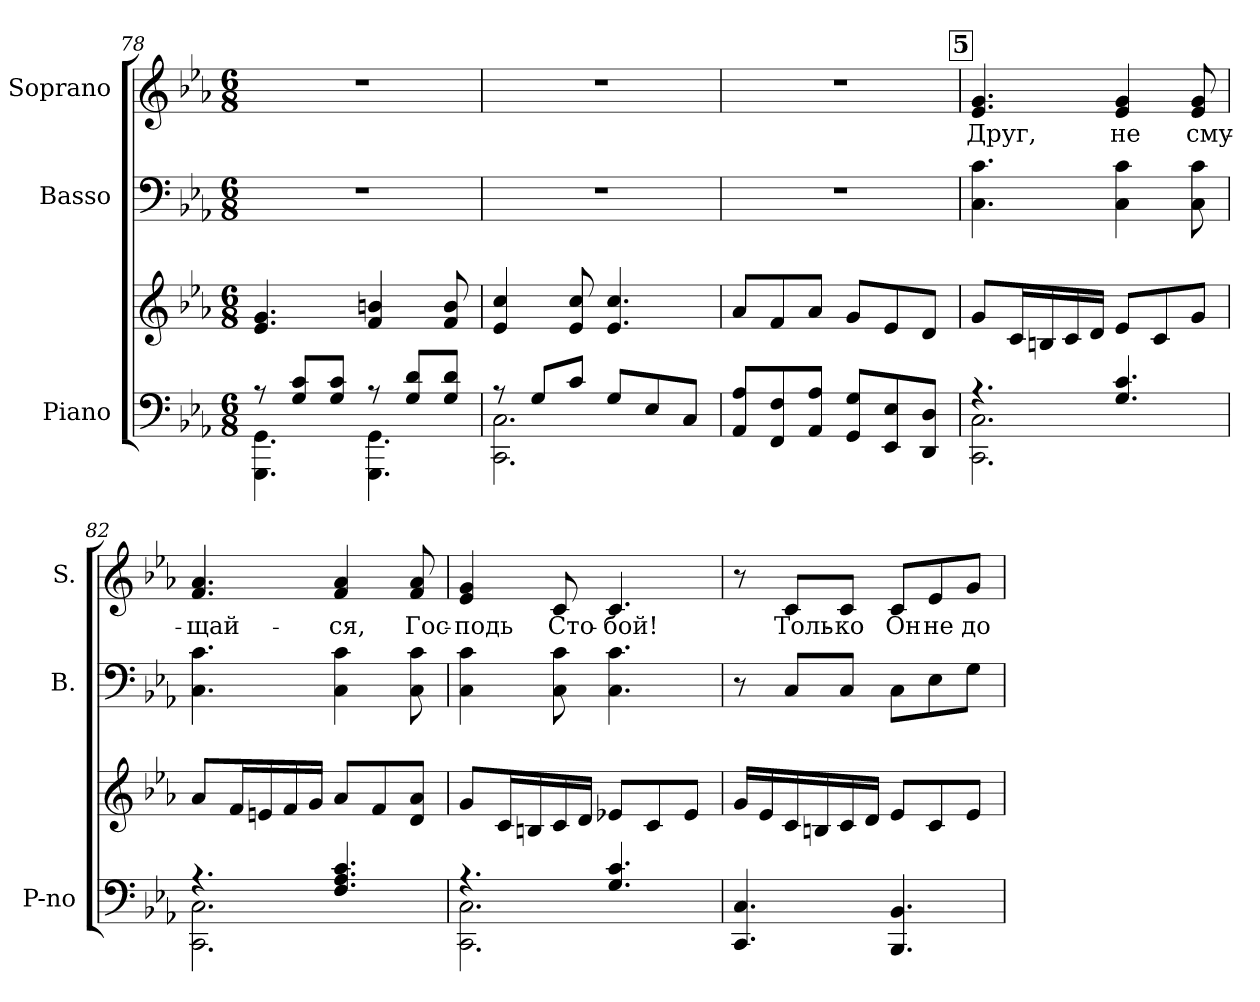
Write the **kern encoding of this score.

**kern	**kern	**kern	**kern	**text
*part3	*part3	*part2	*part1	*part1
*staff4	*staff3	*staff2	*staff1	*staff1
*I"Piano	*	*I"Basso	*I"Soprano	*
*I'P-no	*	*I'B.	*I'S.	*
*clefF4	*clefG2	*clefF4	*clefG2	*
*k[b-e-a-]	*k[b-e-a-]	*k[b-e-a-]	*k[b-e-a-]	*
*c:	*c:	*c:	*c:	*
*M6/8	*M6/8	*M6/8	*M6/8	*
=78	=78	=78	=78	=78
*^	*	*	*	*
!	!	!	!LO:N:vis=1	!LO:N:vis=1	!
8r	4.GGGi\ 4.GGi	4.e-i/ 4.gi	2.r	2.r	.
8Gi/ 8ciL	.	.	.	.	.
8Gi/ 8ciJ	.	.	.	.	.
8r	4.GGGi\ 4.GGi	4fi/ 4bni	.	.	.
8Gi/ 8diL	.	.	.	.	.
8Gi/ 8diJ	.	8fi/ 8bi	.	.	.
=79	=79	=79	=79	=79	=79
!	!	!	!LO:N:vis=1	!LO:N:vis=1	!
8r	2.CCi\ 2.Ci	4e-i/ 4cci	2.r	2.r	.
8Gi/L	.	.	.	.	.
8ci/J	.	8e-i/ 8cci	.	.	.
8Gi/L	.	4.e-i/ 4.cci	.	.	.
8E-i/	.	.	.	.	.
8Ci/J	.	.	.	.	.
*v	*v	*	*	*	*
=80	=80	=80	=80	=80
!	!	!LO:N:vis=1	!LO:N:vis=1	!
8AA-i/ 8A-iL	8a-i/L	2.r	2.r	.
8FFi/ 8Fi	8fi/	.	.	.
8AA-i/ 8A-iJ	8a-i/J	.	.	.
8GGi/ 8GiL	8gi/L	.	.	.
8EE-i/ 8E-i	8e-i/	.	.	.
8DDi/ 8DiJ	8di/J	.	.	.
!!LO:REH:place=s1:B:color=#000000:enc=box:fs=15.0546:t=5
=81	=81	=81	=81	=81
*^	*	*	*	*
!	!	!	!	!	!LO:LY:b:color=#000000
4.r	2.CCi\ 2.Ci	8gi/L	4.Ci\ 4.ci	4.e-i/ 4.gi	Друг,
.	.	16ci/L	.	.	.
.	.	16Bni/	.	.	.
.	.	16ci/	.	.	.
.	.	16di/JJ	.	.	.
!	!	!	!	!	!LO:LY:b:color=#000000
4.Gi/ 4.ci	.	8e-i/L	4Ci\ 4ci	4e-i/ 4gi	не
.	.	8ci/	.	.	.
!	!	!	!	!	!LO:LY:b:color=#000000
.	.	8gi/J	8Ci\ 8ci	8e-i/ 8gi	сму-
!!LO:LB:g=z
=82	=82	=82	=82	=82	=82
!	!	!	!	!	!LO:LY:b:color=#000000
4.r	2.CCi\ 2.Ci	8a-i/L	4.Ci\ 4.ci	4.fi/ 4.a-i	-щай-
.	.	16fi/L	.	.	.
.	.	16eni/	.	.	.
.	.	16fi/	.	.	.
.	.	16gi/JJ	.	.	.
!	!	!	!	!	!LO:LY:b:color=#000000
4.Fi/ 4.A-i 4.ci	.	8a-i/L	4Ci\ 4ci	4fi/ 4a-i	-ся,
.	.	8fi/	.	.	.
!	!	!	!	!	!LO:LY:b:color=#000000
.	.	8di/ 8a-iJ	8Ci\ 8ci	8fi/ 8a-i	Гос-
=83	=83	=83	=83	=83	=83
!	!	!	!	!	!LO:LY:b:color=#000000
4.r	2.CCi\ 2.Ci	8gi/L	4Ci\ 4ci	4e-i/ 4gi	-подь
.	.	16ci/L	.	.	.
.	.	16Bni/	.	.	.
!	!	!	!	!	!LO:LY:b:color=#000000
.	.	16ci/	8Ci\ 8ci	8ci/	Сто-
.	.	16di/JJ	.	.	.
!	!	!	!	!	!LO:LY:b:color=#000000
4.Gi/ 4.ci	.	8e-Xi/L	4.Ci\ 4.ci	4.ci/	-бой!
.	.	8ci/	.	.	.
.	.	8e-i/J	.	.	.
*v	*v	*	*	*	*
=84	=84	=84	=84	=84
4.CCi/ 4.Ci	16gi/LL	8r	8r	.
.	16e-i/	.	.	.
!	!	!	!	!LO:LY:b:color=#000000
.	16ci/	8Ci/L	8ci/L	Толь-
.	16Bni/	.	.	.
!	!	!	!	!LO:LY:b:color=#000000
.	16ci/	8Ci/J	8ci/J	-ко
.	16di/JJ	.	.	.
!	!	!	!	!LO:LY:b:color=#000000
4.BBB-i/ 4.BB-i	8e-i/L	8Ci\L	8ci/L	Он
!	!	!	!	!LO:LY:b:color=#000000
.	8ci/	8E-i\	8e-i/	не
!	!	!	!	!LO:LY:b:color=#000000
.	8e-i/J	8Gi\J	8gi/J	до-
=	=	=	=	=
*-	*-	*-	*-	*-
